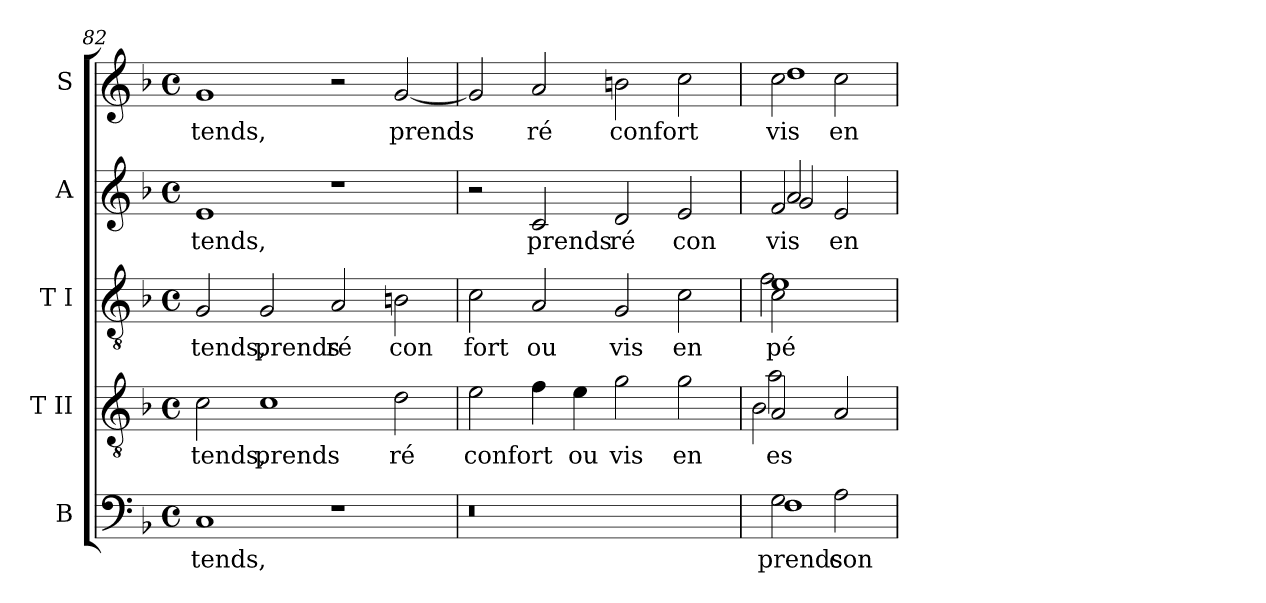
**kern	**text	**kern	**text	**kern	**text	**kern	**text	**kern	**text
*part5	*part5	*part4	*part4	*part3	*part3	*part2	*part2	*part1	*part1
*staff5	*staff5	*staff4	*staff4	*staff3	*staff3	*staff2	*staff2	*staff1	*staff1
*I"B	*	*I"T II	*	*I"T I	*	*I"A	*	*I"S	*
!!LO:LB:g=z
*clefF4	*	*clefGv2	*	*clefGv2	*	*clefG2	*	*clefG2	*
*k[b-]	*	*k[b-]	*	*k[b-]	*	*k[b-]	*	*k[b-]	*
*F:	*	*F:	*	*F:	*	*F:	*	*F:	*
*M4/4	*	*M4/4	*	*M4/4	*	*M4/4	*	*M4/4	*
*met(c)	*	*met(c)	*	*met(c)	*	*met(c)	*	*met(c)	*
=82	=82	=82	=82	=82	=82	=82	=82	=82	=82
!	!LO:LY:b:cj	!	!LO:LY:b:cj	!	!LO:LY:b:cj	!	!LO:LY:b:cj	!	!LO:LY:b:cj
1C	tends,	2c\	tends,	2G/	-tends,	1e	tends,	1g	-tends,
!	!	!	!LO:LY:b:cj	!	!LO:LY:b:cj	!	!	!	!
.	.	1c	prends	2G/	prends	.	.	.	.
!	!	!	!	!	!LO:LY:b:cj	!	!	!	!
1r	.	.	.	2A/	ré	1r	.	2r	.
!	!	!	!LO:LY:b:cj	!	!LO:LY:b:cj	!	!	!	!LO:LY:b
.	.	2d\	ré	2Bn\	con	.	.	[<2g/	prends
=83	=83	=83	=83	=83	=83	=83	=83	=83	=83
!	!	!	!LO:LY:b	!	!LO:LY:b:cj	!	!	!	!
0r	.	2e\	confort	2c\	fort	2r	.	2g/]	.
!	!	!	!	!	!LO:LY:b:cj	!	!LO:LY:b:cj	!	!LO:LY:b:cj
.	.	4f\	.	2A/	ou	2c/	prends	2a/	ré
!	!	!	!LO:LY:b:cj	!	!	!	!	!	!
.	.	4e\	ou	.	.	.	.	.	.
!	!	!	!LO:LY:b:cj	!	!LO:LY:b:cj	!	!LO:LY:b:cj	!	!LO:LY:b
.	.	2g\	vis	2G/	vis	2d/	ré	2bn\	confort
!	!	!	!LO:LY:b:cj	!	!LO:LY:b:cj	!	!LO:LY:b:cj	!	!
.	.	2g\	en	2c\	en	2e/	con	2cc\	.
=84	=84	=84	=84	=84	=84	=84	=84	=84	=84
!	!LO:LY:b:cj	!	!	!	!	!	!	!	!
*^	*	*	*	*	*	*	*	*	*
!	!	!LO:LY:b:cj	!	!LO:LY:b	!	!	!	!	!	!
*	*	*	*^	*	*	*	*	*	*	*
!	!	!	!	!	!LO:LY:b:cj	!	!LO:LY:b:cj	!	!	!	!
*	*	*	*	*^	*	*^	*	*	*	*	*
!	!	!	!	!	!	!	!	!	!LO:LY:b:cj	!	!	!	!
*	*	*	*	*	*	*	*	*^	*	*	*	*	*
!	!	!	!	!	!	!	!	!	!	!LO:LY:b:cj	!	!LO:LY:b:cj	!	!
*	*	*	*	*	*	*	*	*	*	*	*^	*	*	*
!	!	!	!	!	!	!	!	!	!	!	!	!	!LO:LY:b:cj	!	!
*	*	*	*	*	*	*	*	*	*	*	*	*^	*	*	*
!	!	!	!	!	!	!	!	!	!	!	!	!	!	!LO:LY:b:cj	!	!LO:LY:b:cj
*	*	*	*	*	*	*	*	*	*	*	*	*	*	*	*^	*
!	!	!	!	!	!	!	!	!	!	!	!	!	!	!	!	!	!LO:LY:b:cj
2G\	1F	prends	2A/	2a\	2B-\	es	1e	2c\	2f\	pé	2f/	2a/	2g/	vis	2cc\	1dd	vis
!	!	!LO:LY:b:cj	!	!	!	!	!	!	!	!	!	!	!	!LO:LY:b:cj	!	!	!LO:LY:b:cj
2A\	.	-con-	2A/	2ryy	2ryy	.	.	2ryy	2ryy	.	2e/	2ryy	2ryy	en	2cc\	.	en
*v	*v	*	*	*	*	*	*v	*v	*v	*	*v	*v	*v	*	*v	*v	*
*	*	*v	*v	*v	*	*	*	*	*	*	*
=	=	=	=	=	=	=	=	=	=
*-	*-	*-	*-	*-	*-	*-	*-	*-	*-
